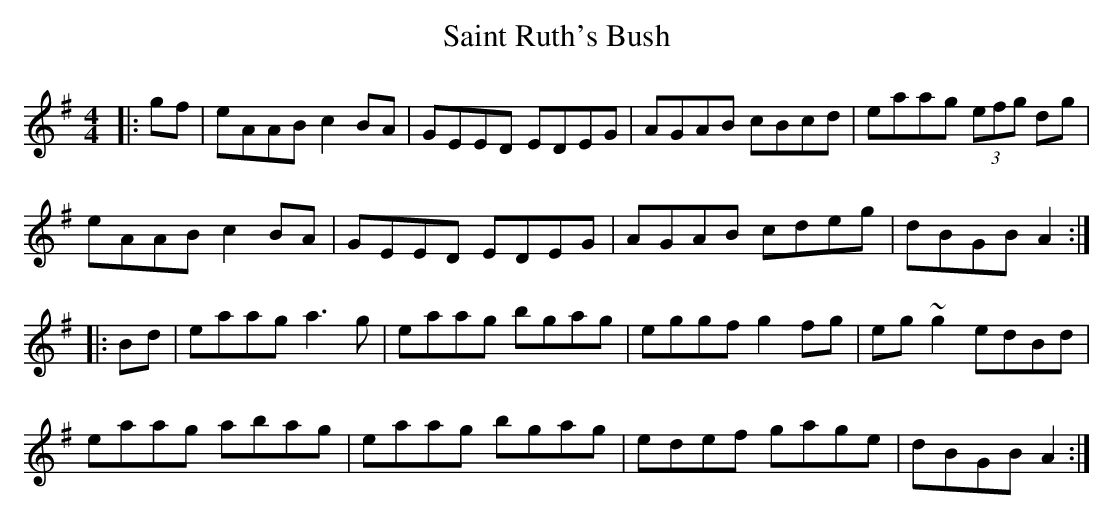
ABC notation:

X:1
T: Saint Ruth's Bush
M: 4/4
L: 1/8
K: Ador
|:gf|eAAB c2BA|GEED EDEG|AGAB cBcd|eaag (3efg dg|
eAAB c2BA|GEED EDEG|AGAB cdeg|dBGB A2:|
|:Bd|eaag a3g|eaag bgag|eggf g2fg|eg~g2 edBd|
eaag abag|eaag bgag|edef gage|dBGB A2:|
